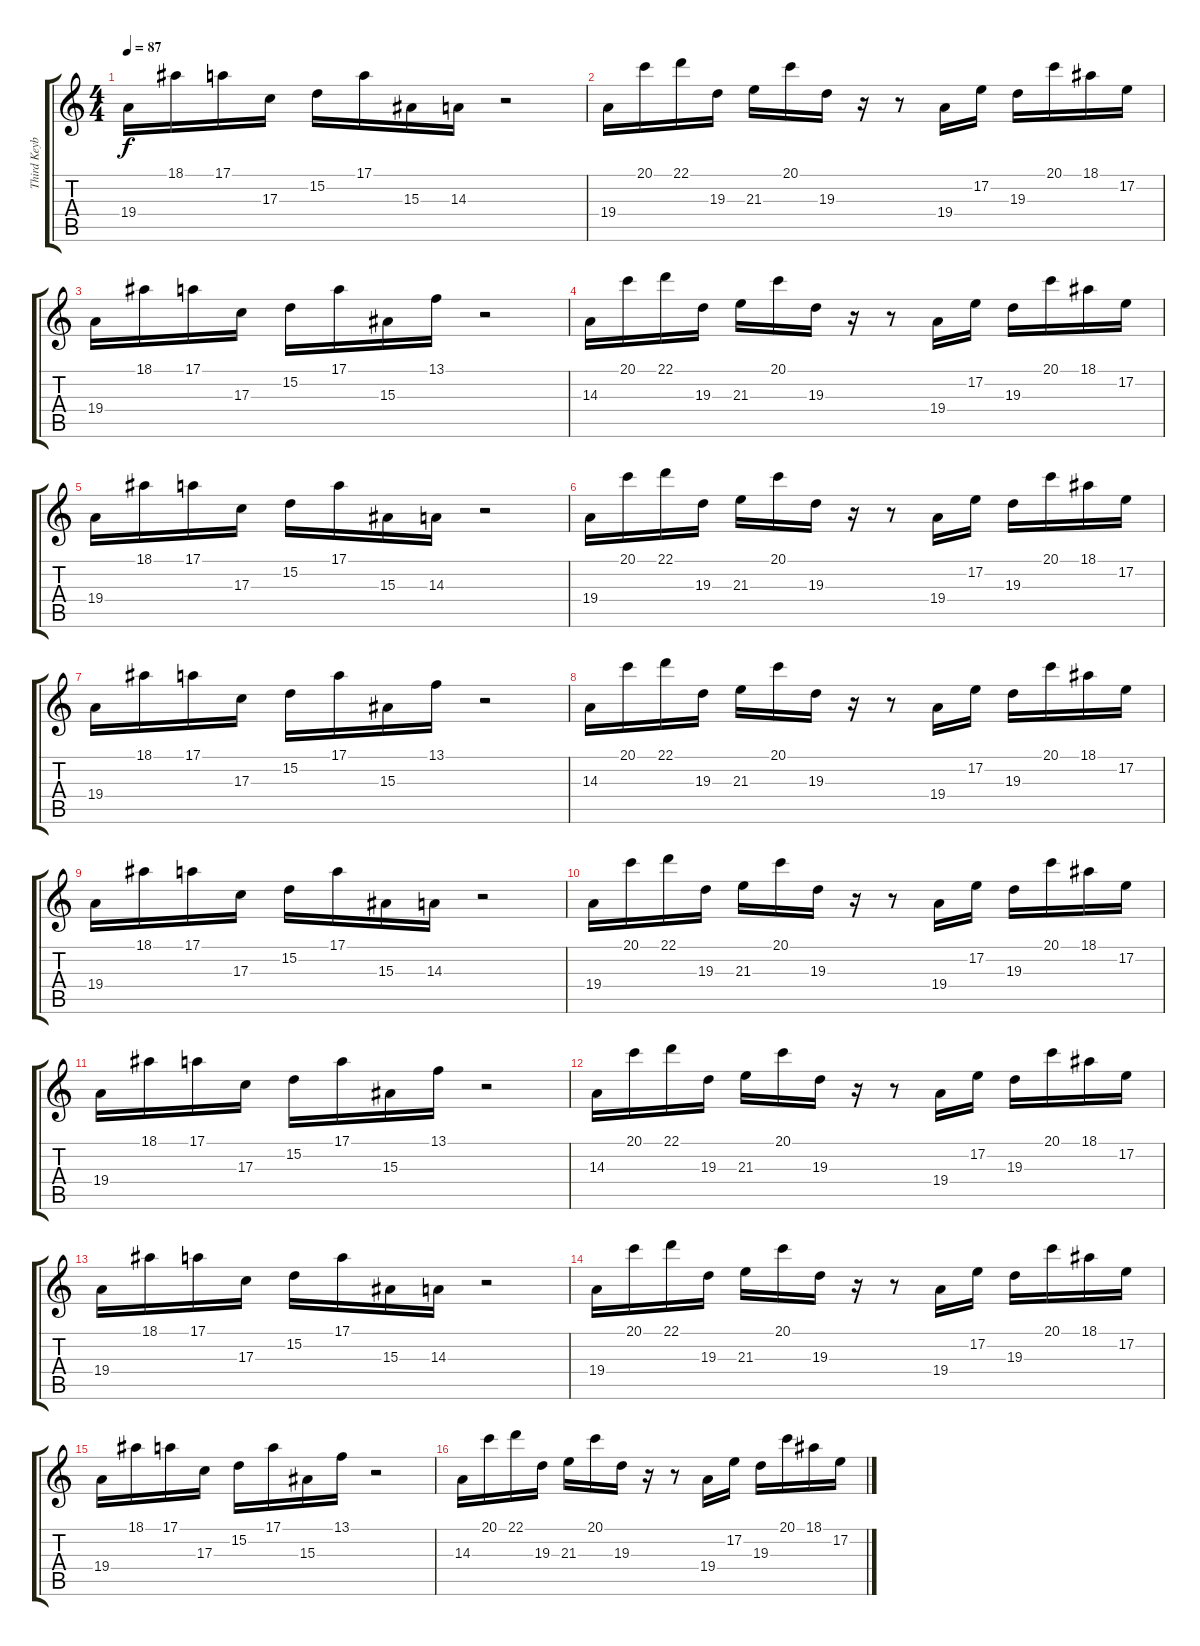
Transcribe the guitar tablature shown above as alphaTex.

\track ("Third Keyboard" "Third Keyb") {instrument lead2sawtooth}
\staff {score tabs}
\tuning (E4 B3 G3 D3 A2 D2) {hide}
\ts (4 4)
\tempo 87
\clef g2
\ks c
19.4.16{dy f} 18.1.16 17.1.16 17.3.16 15.2.16 17.1.16 15.3.16 14.3.16 r.2 |
19.4.16 20.1.16 22.1.16 19.3.16 21.3.16 20.1.16 19.3.16 r.16 r.8 19.4.16 17.2.16 19.3.16 20.1.16 18.1.16 17.2.16 |
19.4.16 18.1.16 17.1.16 17.3.16 15.2.16 17.1.16 15.3.16 13.1.16 r.2 |
14.3.16 20.1.16 22.1.16 19.3.16 21.3.16 20.1.16 19.3.16 r.16 r.8 19.4.16 17.2.16 19.3.16 20.1.16 18.1.16 17.2.16 |
19.4.16 18.1.16 17.1.16 17.3.16 15.2.16 17.1.16 15.3.16 14.3.16 r.2 |
19.4.16 20.1.16 22.1.16 19.3.16 21.3.16 20.1.16 19.3.16 r.16 r.8 19.4.16 17.2.16 19.3.16 20.1.16 18.1.16 17.2.16 |
19.4.16 18.1.16 17.1.16 17.3.16 15.2.16 17.1.16 15.3.16 13.1.16 r.2 |
14.3.16 20.1.16 22.1.16 19.3.16 21.3.16 20.1.16 19.3.16 r.16 r.8 19.4.16 17.2.16 19.3.16 20.1.16 18.1.16 17.2.16 |
19.4.16 18.1.16 17.1.16 17.3.16 15.2.16 17.1.16 15.3.16 14.3.16 r.2 |
19.4.16 20.1.16 22.1.16 19.3.16 21.3.16 20.1.16 19.3.16 r.16 r.8 19.4.16 17.2.16 19.3.16 20.1.16 18.1.16 17.2.16 |
19.4.16 18.1.16 17.1.16 17.3.16 15.2.16 17.1.16 15.3.16 13.1.16 r.2 |
14.3.16 20.1.16 22.1.16 19.3.16 21.3.16 20.1.16 19.3.16 r.16 r.8 19.4.16 17.2.16 19.3.16 20.1.16 18.1.16 17.2.16 |
19.4.16 18.1.16 17.1.16 17.3.16 15.2.16 17.1.16 15.3.16 14.3.16 r.2 |
19.4.16 20.1.16 22.1.16 19.3.16 21.3.16 20.1.16 19.3.16 r.16 r.8 19.4.16 17.2.16 19.3.16 20.1.16 18.1.16 17.2.16 |
19.4.16 18.1.16 17.1.16 17.3.16 15.2.16 17.1.16 15.3.16 13.1.16 r.2 |
14.3.16 20.1.16 22.1.16 19.3.16 21.3.16 20.1.16 19.3.16 r.16 r.8 19.4.16 17.2.16 19.3.16 20.1.16 18.1.16 17.2.16
